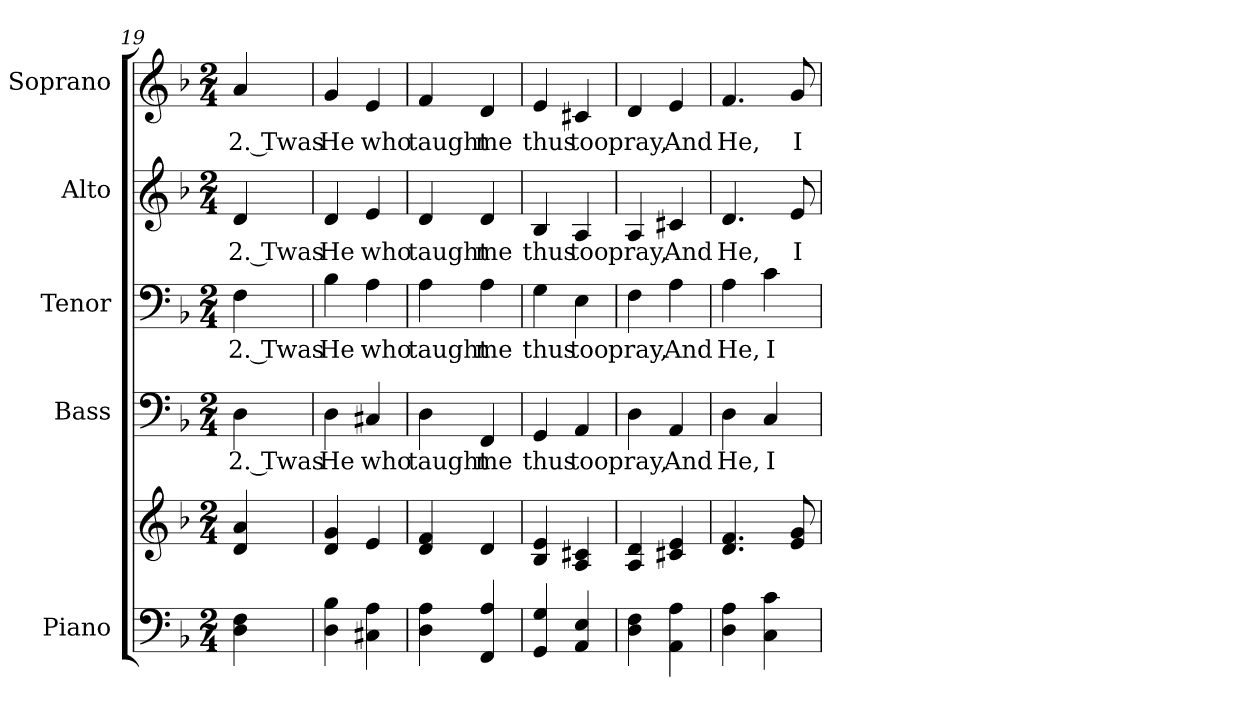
**kern	**kern	**kern	**text	**kern	**text	**kern	**text	**kern	**text
*part5	*part5	*part4	*part4	*part3	*part3	*part2	*part2	*part1	*part1
*staff6	*staff5	*staff4	*staff4	*staff3	*staff3	*staff2	*staff2	*staff1	*staff1
*I"Piano	*	*I"Bass	*	*I"Tenor	*	*I"Alto	*	*I"Soprano	*
*I'Pno.	*	*I'B.	*	*I'T.	*	*I'A.	*	*I'S.	*
*clefF4	*clefG2	*clefF4	*	*clefF4	*	*clefG2	*	*clefG2	*
*k[b-]	*k[b-]	*k[b-]	*	*k[b-]	*	*k[b-]	*	*k[b-]	*
*F:	*F:	*F:	*	*F:	*	*F:	*	*F:	*
*M2/4	*M2/4	*M2/4	*	*M2/4	*	*M2/4	*	*M2/4	*
=19	=19	=19	=19	=19	=19	=19	=19	=19	=19
!	!	!	!LO:LY:b:color=#000000	!	!	!	!	!	!
!	!	!	!	!	!LO:LY:b:color=#000000	!	!	!	!
!	!	!	!	!	!	!	!LO:LY:b:color=#000000	!	!
!	!	!	!	!	!	!	!	!	!LO:LY:b:color=#000000
4Di\ 4Fi	4di/ 4ai	4Di\	2. Twas	4Fi\	2. Twas	4di/	2. Twas	4ai/	2. Twas
=20	=20	=20	=20	=20	=20	=20	=20	=20	=20
!	!	!	!LO:LY:b:color=#000000	!	!	!	!	!	!
!	!	!	!	!	!LO:LY:b:color=#000000	!	!	!	!
!	!	!	!	!	!	!	!LO:LY:b:color=#000000	!	!
!	!	!	!	!	!	!	!	!	!LO:LY:b:color=#000000
4Di\ 4B-i	4di/ 4gi	4Di\	He	4B-i\	He	4di/	He	4gi/	He
!	!	!	!LO:LY:b:color=#000000	!	!	!	!	!	!
!	!	!	!	!	!LO:LY:b:color=#000000	!	!	!	!
!	!	!	!	!	!	!	!LO:LY:b:color=#000000	!	!
!	!	!	!	!	!	!	!	!	!LO:LY:b:color=#000000
4C#Xi\ 4Ai	4ei/	4C#Xi/	who	4Ai\	who	4ei/	who	4ei/	who
!!LO:PB:g=z
=21	=21	=21	=21	=21	=21	=21	=21	=21	=21
!	!	!	!LO:LY:b:color=#000000	!	!	!	!	!	!
!	!	!	!	!	!LO:LY:b:color=#000000	!	!	!	!
!	!	!	!	!	!	!	!LO:LY:b:color=#000000	!	!
!	!	!	!	!	!	!	!	!	!LO:LY:b:color=#000000
4Di\ 4Ai	4di/ 4fi	4Di\	taught	4Ai\	taught	4di/	taught	4fi/	taught
!	!	!	!LO:LY:b:color=#000000	!	!	!	!	!	!
!	!	!	!	!	!LO:LY:b:color=#000000	!	!	!	!
!	!	!	!	!	!	!	!LO:LY:b:color=#000000	!	!
!	!	!	!	!	!	!	!	!	!LO:LY:b:color=#000000
4FFi/ 4Ai	4di/	4FFi/	me	4Ai\	me	4di/	me	4di/	me
=22	=22	=22	=22	=22	=22	=22	=22	=22	=22
!	!	!	!LO:LY:b:color=#000000	!	!	!	!	!	!
!	!	!	!	!	!LO:LY:b:color=#000000	!	!	!	!
!	!	!	!	!	!	!	!LO:LY:b:color=#000000	!	!
!	!	!	!	!	!	!	!	!	!LO:LY:b:color=#000000
4GGi/ 4Gi	4B-i/ 4ei	4GGi/	thus	4Gi\	thus	4B-i/	thus	4ei/	thus
!	!	!	!LO:LY:b:color=#000000	!	!	!	!	!	!
!	!	!	!	!	!LO:LY:b:color=#000000	!	!	!	!
!	!	!	!	!	!	!	!LO:LY:b:color=#000000	!	!
!	!	!	!	!	!	!	!	!	!LO:LY:b:color=#000000
4AAi/ 4Ei	4Ai/ 4c#Xi	4AAi/	too	4Ei\	too	4Ai/	too	4c#Xi/	too
=23	=23	=23	=23	=23	=23	=23	=23	=23	=23
!	!	!	!LO:LY:b:color=#000000	!	!	!	!	!	!
!	!	!	!	!	!LO:LY:b:color=#000000	!	!	!	!
!	!	!	!	!	!	!	!LO:LY:b:color=#000000	!	!
!	!	!	!	!	!	!	!	!	!LO:LY:b:color=#000000
4Di\ 4Fi	4Ai/ 4di	4Di\	pray,	4Fi\	pray,	4Ai/	pray,	4di/	pray,
!	!	!	!LO:LY:b:color=#000000	!	!	!	!	!	!
!	!	!	!	!	!LO:LY:b:color=#000000	!	!	!	!
!	!	!	!	!	!	!	!LO:LY:b:color=#000000	!	!
!	!	!	!	!	!	!	!	!	!LO:LY:b:color=#000000
4AAi\ 4Ai	4c#Xi/ 4ei	4AAi/	And	4Ai\	And	4c#Xi/	And	4ei/	And
!!LO:PB:g=z
=24	=24	=24	=24	=24	=24	=24	=24	=24	=24
!	!	!	!LO:LY:b:color=#000000	!	!	!	!	!	!
!	!	!	!	!	!LO:LY:b:color=#000000	!	!	!	!
!	!	!	!	!	!	!	!LO:LY:b:color=#000000	!	!
!	!	!	!	!	!	!	!	!	!LO:LY:b:color=#000000
4Di\ 4Ai	4.di/ 4.fi	4Di\	He,	4Ai\	He,	4.di/	He,	4.fi/	He,
!	!	!	!LO:LY:b:color=#000000	!	!	!	!	!	!
!	!	!	!	!	!LO:LY:b:color=#000000	!	!	!	!
4Ci\ 4ci	.	4Ci/	I	4ci\	I	.	.	.	.
!	!	!	!	!	!	!	!LO:LY:b:color=#000000	!	!
!	!	!	!	!	!	!	!	!	!LO:LY:b:color=#000000
.	8ei/ 8gi	.	.	.	.	8ei/	I	8gi/	I
=	=	=	=	=	=	=	=	=	=
*-	*-	*-	*-	*-	*-	*-	*-	*-	*-
